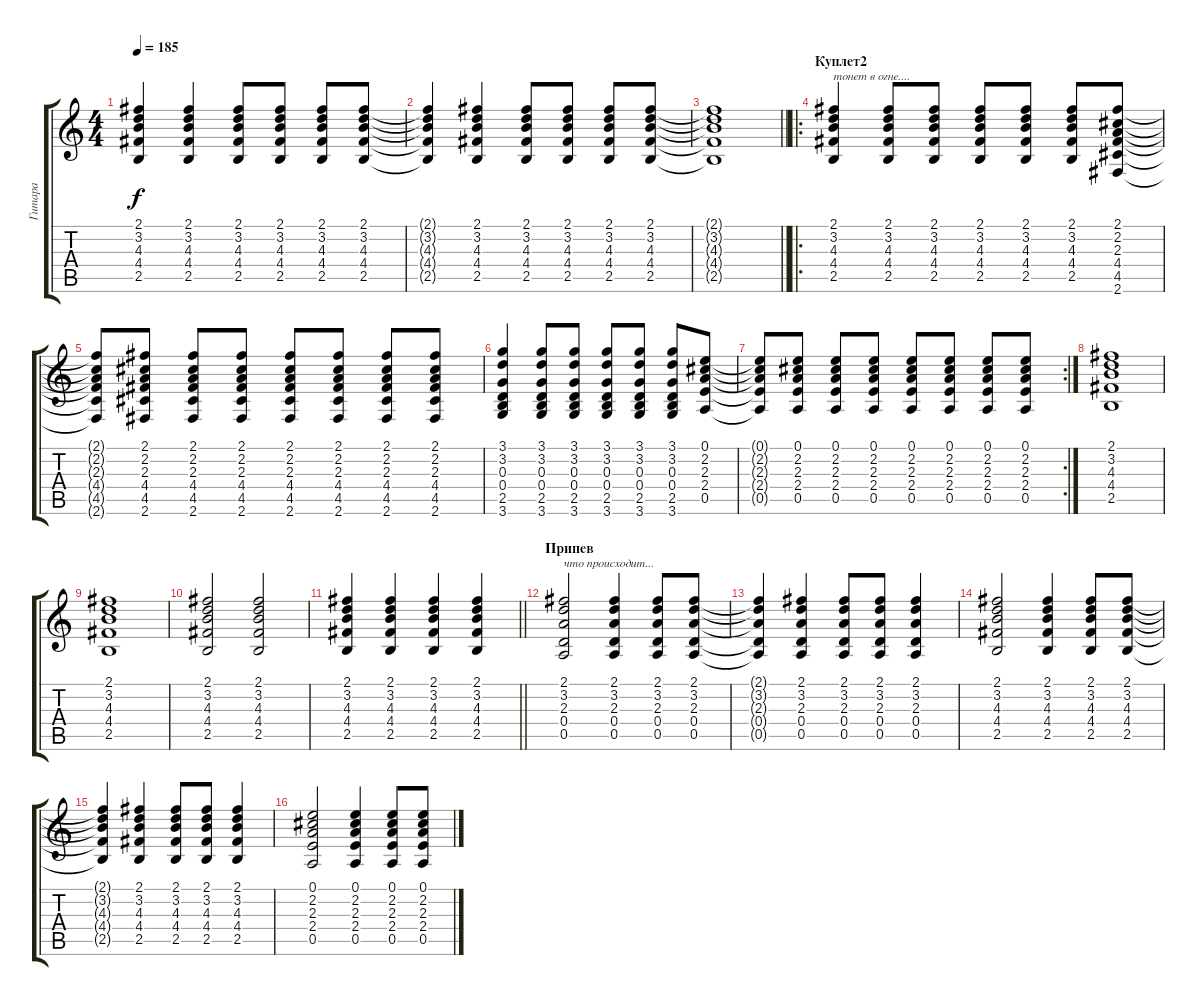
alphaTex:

\track ("Гитара" "Гитара") {instrument acousticguitarsteel}
\staff {score tabs}
\tuning (E4 B3 G3 D3 A2 E2) {hide}
\ts (4 4)
\tempo 185
\clef g2
\ks c
(2.1 3.2 4.3 4.4 2.5).4{dy f} (2.1 3.2 4.3 4.4 2.5).4 (2.1 3.2 4.3 4.4 2.5).8 (2.1 3.2 4.3 4.4 2.5).8 (2.1 3.2 4.3 4.4 2.5).8 (2.1 3.2 4.3 4.4 2.5).8 |
(2.1{t} 3.2{t} 4.3{t} 4.4{t} 2.5{t}).4 (2.1 3.2 4.3 4.4 2.5).4 (2.1 3.2 4.3 4.4 2.5).8 (2.1 3.2 4.3 4.4 2.5).8 (2.1 3.2 4.3 4.4 2.5).8 (2.1 3.2 4.3 4.4 2.5).8 |
\barLineRight lightlight
(2.1{t} 3.2{t} 4.3{t} 4.4{t} 2.5{t}).1 |
\ro
\section ("" "Куплет2")
(2.1 3.2 4.3 4.4 2.5).4{txt "тонет в огне...."} (2.1 3.2 4.3 4.4 2.5).8 (2.1 3.2 4.3 4.4 2.5).8 (2.1 3.2 4.3 4.4 2.5).8 (2.1 3.2 4.3 4.4 2.5).8 (2.1 3.2 4.3 4.4 2.5).8 (2.1 2.2 2.3 4.4 4.5 2.6).8 |
(2.1{t} 2.2{t} 2.3{t} 4.4{t} 4.5{t} 2.6{t}).8 (2.1 2.2 2.3 4.4 4.5 2.6).8 (2.1 2.2 2.3 4.4 4.5 2.6).8 (2.1 2.2 2.3 4.4 4.5 2.6).8 (2.1 2.2 2.3 4.4 4.5 2.6).8 (2.1 2.2 2.3 4.4 4.5 2.6).8 (2.1 2.2 2.3 4.4 4.5 2.6).8 (2.1 2.2 2.3 4.4 4.5 2.6).8 |
(3.1 3.2 0.3 0.4 2.5 3.6).4 (3.1 3.2 0.3 0.4 2.5 3.6).8 (3.1 3.2 0.3 0.4 2.5 3.6).8 (3.1 3.2 0.3 0.4 2.5 3.6).8 (3.1 3.2 0.3 0.4 2.5 3.6).8 (3.1 3.2 0.3 0.4 2.5 3.6).8 (0.1 2.2 2.3 2.4 0.5).8 |
\rc 2
(0.1{t} 2.2{t} 2.3{t} 2.4{t} 0.5{t}).8 (0.1 2.2 2.3 2.4 0.5).8 (0.1 2.2 2.3 2.4 0.5).8 (0.1 2.2 2.3 2.4 0.5).8 (0.1 2.2 2.3 2.4 0.5).8 (0.1 2.2 2.3 2.4 0.5).8 (0.1 2.2 2.3 2.4 0.5).8 (0.1 2.2 2.3 2.4 0.5).8 |
(2.1 3.2 4.3 4.4 2.5).1 |
(2.1 3.2 4.3 4.4 2.5).1 |
(2.1 3.2 4.3 4.4 2.5).2 (2.1 3.2 4.3 4.4 2.5).2 |
\barLineRight lightlight
(2.1 3.2 4.3 4.4 2.5).4 (2.1 3.2 4.3 4.4 2.5).4 (2.1 3.2 4.3 4.4 2.5).4 (2.1 3.2 4.3 4.4 2.5).4 |
\section ("" "Припев")
(2.1 3.2 2.3 0.4 0.5).2{txt "что происходит..."} (2.1 3.2 2.3 0.4 0.5).4 (2.1 3.2 2.3 0.4 0.5).8 (2.1 3.2 2.3 0.4 0.5).8 |
(2.1{t} 3.2{t} 2.3{t} 0.4{t} 0.5{t}).4 (2.1 3.2 2.3 0.4 0.5).4 (2.1 3.2 2.3 0.4 0.5).8 (2.1 3.2 2.3 0.4 0.5).8 (2.1 3.2 2.3 0.4 0.5).4 |
(2.1 3.2 4.3 4.4 2.5).2 (2.1 3.2 4.3 4.4 2.5).4 (2.1 3.2 4.3 4.4 2.5).8 (2.1 3.2 4.3 4.4 2.5).8 |
(2.1{t} 3.2{t} 4.3{t} 4.4{t} 2.5{t}).4 (2.1 3.2 4.3 4.4 2.5).4 (2.1 3.2 4.3 4.4 2.5).8 (2.1 3.2 4.3 4.4 2.5).8 (2.1 3.2 4.3 4.4 2.5).4 |
(0.1 2.2 2.3 2.4 0.5).2 (0.1 2.2 2.3 2.4 0.5).4 (0.1 2.2 2.3 2.4 0.5).8 (0.1 2.2 2.3 2.4 0.5).8
